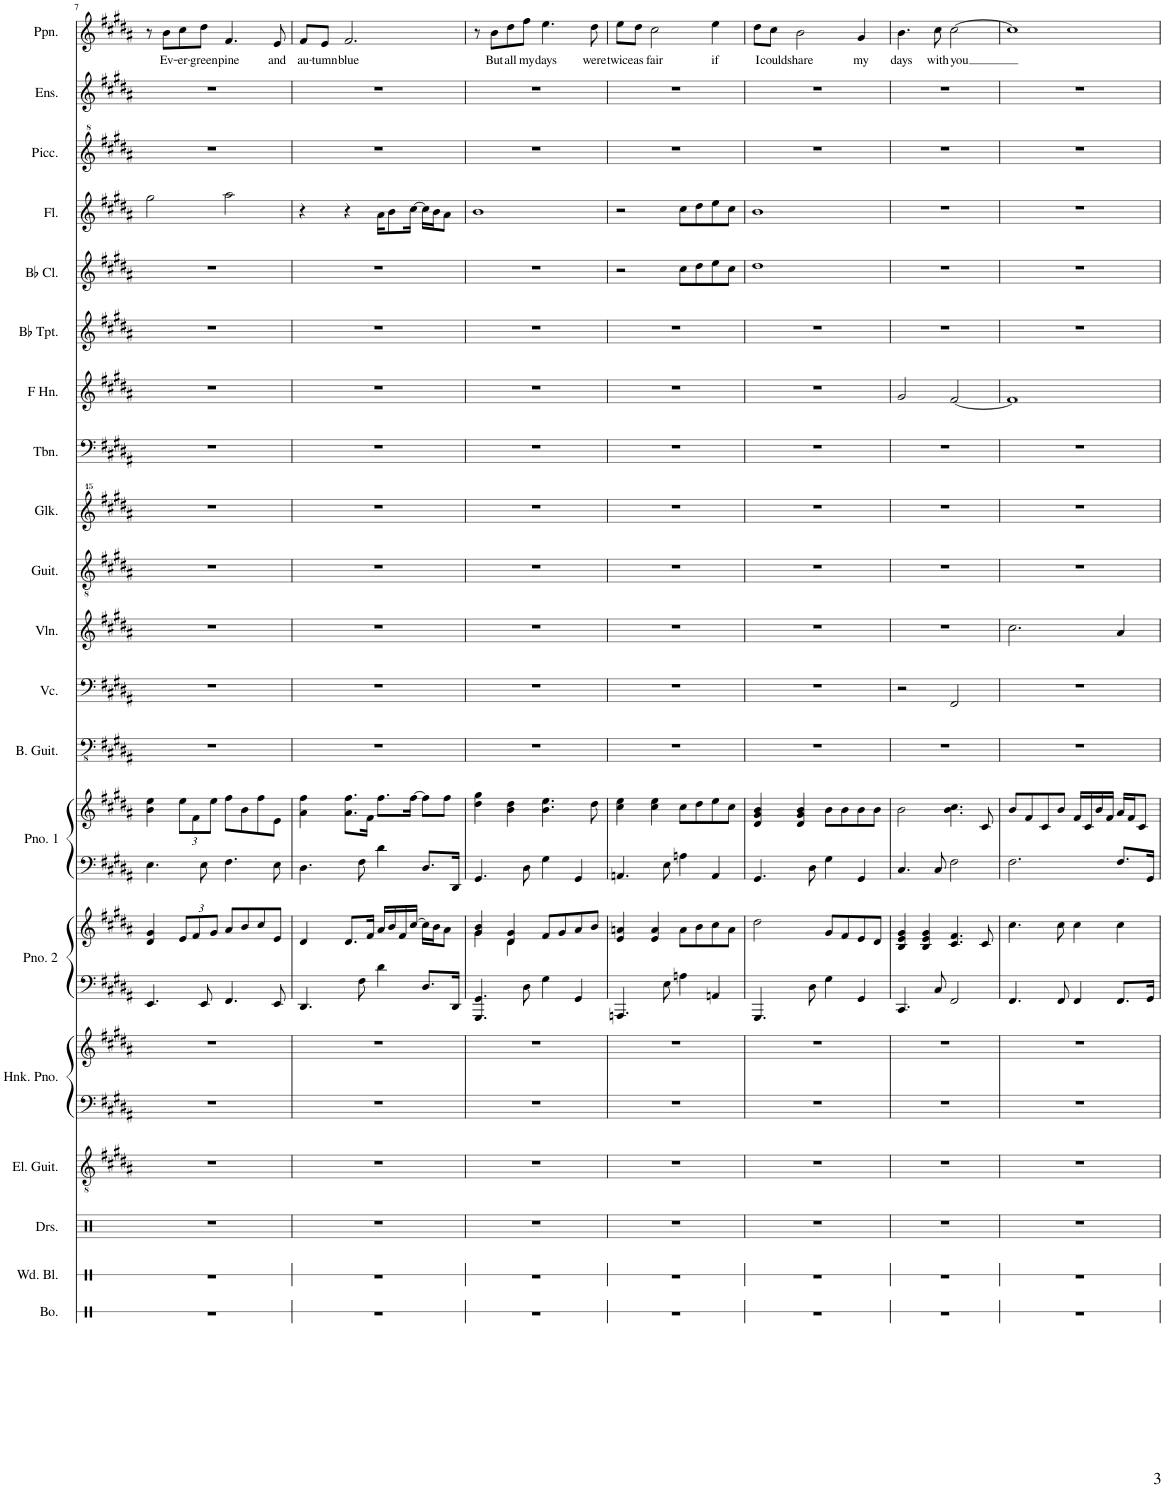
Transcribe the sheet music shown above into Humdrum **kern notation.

**kern	**kern	**kern	**kern	**kern	**kern	**kern	**kern	**kern	**kern	**kern	**kern	**kern	**kern	**kern	**kern	**kern	**kern	**kern	**kern	**kern	**kern	**kern	**text
*part20	*part19	*part18	*part17	*part16	*part16	*part15	*part15	*part14	*part14	*part13	*part12	*part11	*part10	*part9	*part8	*part7	*part6	*part5	*part4	*part3	*part2	*part1	*part1
*staff23	*staff22	*staff21	*staff20	*staff19	*staff18	*staff17	*staff16	*staff15	*staff14	*staff13	*staff12	*staff11	*staff10	*staff9	*staff8	*staff7	*staff6	*staff5	*staff4	*staff3	*staff2	*staff1	*staff1
*I"Bongos	*I"Wood Blocks	*I"Drumset	*I"Electric Guitar	*I"Honky Tonk Piano	*	*I"Piano 2	*	*I"Piano 1	*	*I"Bass Guitar	*I"Violoncello	*I"Violin	*I"Acoustic Guitar	*I"Glockenspiel	*I"Trombone	*I"Horn in F	*I"Bb Trumpet	*I"Bb Clarinet	*I"Flute	*I"Piccolo	*I"Ensemble	*I"Pippin	*
*I'Bo.	*I'Wd. Bl.	*I'Drs.	*I'El. Guit.	*I'Hnk. Pno.	*	*I'Pno. 2	*	*I'Pno. 1	*	*I'B. Guit.	*I'Vc.	*I'Vln.	*I'Guit.	*I'Glk.	*I'Tbn.	*	*I'Bb Tpt.	*I'Bb Cl.	*I'Fl.	*I'Picc.	*I'Ens.	*I'Ppn.	*
!!LO:PB:g=z
*clefX	*clefX	*clefX	*clefGv2	*clefF4	*clefG2	*clefF4	*clefG2	*clefF4	*clefG2	*clefFv4	*clefF4	*clefG2	*clefGv2	*clefG^^2	*clefF4	*clefG2	*clefG2	*clefG2	*clefG2	*clefG^2	*clefG2	*clefG2	*
*	*	*	*	*	*	*	*	*	*	*	*	*	*	*	*	*ITrd4c7	*ITrd1c2	*ITrd1c2	*	*ITrd-7c-12	*	*	*
*k[]	*k[]	*k[]	*k[f#c#g#d#a#]	*k[f#c#g#d#a#]	*k[f#c#g#d#a#]	*k[f#c#g#d#a#]	*k[f#c#g#d#a#]	*k[f#c#g#d#a#]	*k[f#c#g#d#a#]	*k[f#c#g#d#a#]	*k[f#c#g#d#a#]	*k[f#c#g#d#a#]	*k[f#c#g#d#a#]	*k[f#c#g#d#a#]	*k[f#c#g#d#a#]	*k[f#c#g#d#a#]	*k[f#c#g#d#a#]	*k[f#c#g#d#a#]	*k[f#c#g#d#a#]	*k[f#c#g#d#a#]	*k[f#c#g#d#a#]	*k[f#c#g#d#a#]	*
*M4/4	*M4/4	*M4/4	*M4/4	*M4/4	*M4/4	*M4/4	*M4/4	*M4/4	*M4/4	*M4/4	*M4/4	*M4/4	*M4/4	*M4/4	*M4/4	*M4/4	*M4/4	*M4/4	*M4/4	*M4/4	*M4/4	*M4/4	*
*met(c)	*met(c)	*met(c)	*met(c)	*met(c)	*met(c)	*met(c)	*met(c)	*met(c)	*met(c)	*met(c)	*met(c)	*met(c)	*met(c)	*met(c)	*met(c)	*met(c)	*met(c)	*met(c)	*met(c)	*met(c)	*met(c)	*met(c)	*
=7	=7	=7	=7	=7	=7	=7	=7	=7	=7	=7	=7	=7	=7	=7	=7	=7	=7	=7	=7	=7	=7	=7	=7
1r	1r	1r	1r	1r	1r	4.EE/	4d#/ 4g#/	4.E\	4b\ 4ee\	1r	1r	1r	1r	1r	1r	1r	1r	1r	2gg#\	1r	1r	8r	.
!	!	!	!	!	!	!	!	!	!	!	!	!	!	!	!	!	!	!	!	!	!	!	!LO:LY:b
.	.	.	.	.	.	.	.	.	.	.	.	.	.	.	.	.	.	.	.	.	.	8b\L	Ev-
*	*	*	*	*	*	*	*Xbrackettup	*	*Xbrackettup	*	*	*	*	*	*	*	*	*	*	*	*	*	*
!	!	!	!	!	!	!	!	!	!	!	!	!	!	!	!	!	!	!	!	!	!	!	!LO:LY:b
.	.	.	.	.	.	.	12e/L	.	12ee\L	.	.	.	.	.	.	.	.	.	.	.	.	8cc#\	-er-
.	.	.	.	.	.	.	12f#/	.	12f#\	.	.	.	.	.	.	.	.	.	.	.	.	.	.
!	!	!	!	!	!	!	!	!	!	!	!	!	!	!	!	!	!	!	!	!	!	!	!LO:LY:b
.	.	.	.	.	.	8EE/	.	8E\	.	.	.	.	.	.	.	.	.	.	.	.	.	8dd#\J	-green
.	.	.	.	.	.	.	12g#/J	.	12ee\J	.	.	.	.	.	.	.	.	.	.	.	.	.	.
!	!	!	!	!	!	!	!	!	!	!	!	!	!	!	!	!	!	!	!	!	!	!	!LO:LY:b
.	.	.	.	.	.	4.FF#/	8a#/L	4.F#\	8ff#\L	.	.	.	.	.	.	.	.	.	2aa#\	.	.	4.f#/	pine
.	.	.	.	.	.	.	8b/	.	8b\	.	.	.	.	.	.	.	.	.	.	.	.	.	.
.	.	.	.	.	.	.	8cc#/	.	8ff#\	.	.	.	.	.	.	.	.	.	.	.	.	.	.
!	!	!	!	!	!	!	!	!	!	!	!	!	!	!	!	!	!	!	!	!	!	!	!LO:LY:b
.	.	.	.	.	.	8EE/	8e/J	8E\	8e\J	.	.	.	.	.	.	.	.	.	.	.	.	8e/	and
=8	=8	=8	=8	=8	=8	=8	=8	=8	=8	=8	=8	=8	=8	=8	=8	=8	=8	=8	=8	=8	=8	=8	=8
!	!	!	!	!	!	!	!	!	!	!	!	!	!	!	!	!	!	!	!	!	!	!	!LO:LY:b
1r	1r	1r	1r	1r	1r	4.DD#/	4d#/	4.D#\	4a#\ 4ff#\	1r	1r	1r	1r	1r	1r	1r	1r	1r	4r	1r	1r	8f#/L	au-
!	!	!	!	!	!	!	!	!	!	!	!	!	!	!	!	!	!	!	!	!	!	!	!LO:LY:b
.	.	.	.	.	.	.	.	.	.	.	.	.	.	.	.	.	.	.	.	.	.	8e/J	-tumn
!	!	!	!	!	!	!	!	!	!	!	!	!	!	!	!	!	!	!	!	!	!	!	!LO:LY:b
.	.	.	.	.	.	.	8.d#/L	.	8.a#\ 8.ff#\L	.	.	.	.	.	.	.	.	.	4r	.	.	2.f#/	blue
.	.	.	.	.	.	8F#\	.	8F#\	.	.	.	.	.	.	.	.	.	.	.	.	.	.	.
.	.	.	.	.	.	.	16f#/Jk	.	16f#\Jk	.	.	.	.	.	.	.	.	.	.	.	.	.	.
.	.	.	.	.	.	4d#\	16a#/LL	4d#\	8.ff#\L	.	.	.	.	.	.	.	.	.	16a#\KL	.	.	.	.
.	.	.	.	.	.	.	16b/	.	.	.	.	.	.	.	.	.	.	.	8b\	.	.	.	.
.	.	.	.	.	.	.	16f#/	.	.	.	.	.	.	.	.	.	.	.	.	.	.	.	.
.	.	.	.	.	.	.	[16cc#/JJ	.	[16ff#\Jk	.	.	.	.	.	.	.	.	.	[16cc#\Jk	.	.	.	.
.	.	.	.	.	.	8.D#/L	16cc#\LL]	8.D#/L	8ff#\L]	.	.	.	.	.	.	.	.	.	16cc#\LL]	.	.	.	.
.	.	.	.	.	.	.	16b\J	.	.	.	.	.	.	.	.	.	.	.	16b\J	.	.	.	.
.	.	.	.	.	.	.	8a#\J	.	8ff#\J	.	.	.	.	.	.	.	.	.	8a#\J	.	.	.	.
.	.	.	.	.	.	16DD#/Jk	.	16DD#/Jk	.	.	.	.	.	.	.	.	.	.	.	.	.	.	.
=9	=9	=9	=9	=9	=9	=9	=9	=9	=9	=9	=9	=9	=9	=9	=9	=9	=9	=9	=9	=9	=9	=9	=9
*	*	*	*	*	*	*	*^	*	*	*	*	*	*	*	*	*	*	*	*	*	*	*	*
1r	1r	1r	1r	1r	1r	4.GGG#/ 4.GG#/	4g#/ 4b/	4g#\	4.GG#/	4dd#\ 4gg#\	1r	1r	1r	1r	1r	1r	1r	1r	1r	1b	1r	1r	8r	.
!	!	!	!	!	!	!	!	!	!	!	!	!	!	!	!	!	!	!	!	!	!	!	!	!LO:LY:b
.	.	.	.	.	.	.	.	.	.	.	.	.	.	.	.	.	.	.	.	.	.	.	8b\L	But
!	!	!	!	!	!	!	!	!	!	!	!	!	!	!	!	!	!	!	!	!	!	!	!	!LO:LY:b
.	.	.	.	.	.	.	4d#/ 4g#/	4d#\	.	4b\ 4dd#\	.	.	.	.	.	.	.	.	.	.	.	.	8dd#\	all
!	!	!	!	!	!	!	!	!	!	!	!	!	!	!	!	!	!	!	!	!	!	!	!	!LO:LY:b
.	.	.	.	.	.	8D#\	.	.	8D#\	.	.	.	.	.	.	.	.	.	.	.	.	.	8ff#\J	my
!	!	!	!	!	!	!	!	!	!	!	!	!	!	!	!	!	!	!	!	!	!	!	!	!LO:LY:b
.	.	.	.	.	.	4G#\	8f#/L	2ryy	4G#\	4.b\ 4.ee\	.	.	.	.	.	.	.	.	.	.	.	.	4.ee\	days
.	.	.	.	.	.	.	8g#/	.	.	.	.	.	.	.	.	.	.	.	.	.	.	.	.	.
.	.	.	.	.	.	4GG#/	8a#/	.	4GG#/	.	.	.	.	.	.	.	.	.	.	.	.	.	.	.
!	!	!	!	!	!	!	!	!	!	!	!	!	!	!	!	!	!	!	!	!	!	!	!	!LO:LY:b
.	.	.	.	.	.	.	8b/J	.	.	8dd#\	.	.	.	.	.	.	.	.	.	.	.	.	8dd#\	were
*	*	*	*	*	*	*	*v	*v	*	*	*	*	*	*	*	*	*	*	*	*	*	*	*	*
=10	=10	=10	=10	=10	=10	=10	=10	=10	=10	=10	=10	=10	=10	=10	=10	=10	=10	=10	=10	=10	=10	=10	=10
!	!	!	!	!	!	!	!	!	!	!	!	!	!	!	!	!	!	!	!	!	!	!	!LO:LY:b
1r	1r	1r	1r	1r	1r	4.AAAn/	4e/ 4an/	4.AAn/	4cc#\ 4ee\	1r	1r	1r	1r	1r	1r	1r	1r	2r	2r	1r	1r	8ee\L	twice
!	!	!	!	!	!	!	!	!	!	!	!	!	!	!	!	!	!	!	!	!	!	!	!LO:LY:b
.	.	.	.	.	.	.	.	.	.	.	.	.	.	.	.	.	.	.	.	.	.	8dd#\J	as
!	!	!	!	!	!	!	!	!	!	!	!	!	!	!	!	!	!	!	!	!	!	!	!LO:LY:b
.	.	.	.	.	.	.	4e/ 4a/	.	4cc#\ 4ee\	.	.	.	.	.	.	.	.	.	.	.	.	2cc#\	fair
.	.	.	.	.	.	8E\	.	8E\	.	.	.	.	.	.	.	.	.	.	.	.	.	.	.
.	.	.	.	.	.	4An\	8a\L	4An\	8cc#\L	.	.	.	.	.	.	.	.	8cc#\L	8cc#\L	.	.	.	.
.	.	.	.	.	.	.	8b\	.	8dd#\	.	.	.	.	.	.	.	.	8dd#\	8dd#\	.	.	.	.
!	!	!	!	!	!	!	!	!	!	!	!	!	!	!	!	!	!	!	!	!	!	!	!LO:LY:b
.	.	.	.	.	.	4AAn/	8cc#\	4AA/	8ee\	.	.	.	.	.	.	.	.	8ee\	8ee\	.	.	4ee\	if
.	.	.	.	.	.	.	8a\J	.	8cc#\J	.	.	.	.	.	.	.	.	8cc#\J	8cc#\J	.	.	.	.
=11	=11	=11	=11	=11	=11	=11	=11	=11	=11	=11	=11	=11	=11	=11	=11	=11	=11	=11	=11	=11	=11	=11	=11
!	!	!	!	!	!	!	!	!	!	!	!	!	!	!	!	!	!	!	!	!	!	!	!LO:LY:b
1r	1r	1r	1r	1r	1r	4.GGG#/	2dd#\	4.GG#/	4d#/ 4g#/ 4b/	1r	1r	1r	1r	1r	1r	1r	1r	1dd#	1b	1r	1r	8dd#\L	I
!	!	!	!	!	!	!	!	!	!	!	!	!	!	!	!	!	!	!	!	!	!	!	!LO:LY:b
.	.	.	.	.	.	.	.	.	.	.	.	.	.	.	.	.	.	.	.	.	.	8cc#\J	could
!	!	!	!	!	!	!	!	!	!	!	!	!	!	!	!	!	!	!	!	!	!	!	!LO:LY:b
.	.	.	.	.	.	.	.	.	4d#/ 4g#/ 4b/	.	.	.	.	.	.	.	.	.	.	.	.	2b\	share
.	.	.	.	.	.	8D#\	.	8D#\	.	.	.	.	.	.	.	.	.	.	.	.	.	.	.
.	.	.	.	.	.	4G#\	8g#/L	4G#\	8b\L	.	.	.	.	.	.	.	.	.	.	.	.	.	.
.	.	.	.	.	.	.	8f#/	.	8b\	.	.	.	.	.	.	.	.	.	.	.	.	.	.
!	!	!	!	!	!	!	!	!	!	!	!	!	!	!	!	!	!	!	!	!	!	!	!LO:LY:b
.	.	.	.	.	.	4GG#/	8e/	4GG#/	8b\	.	.	.	.	.	.	.	.	.	.	.	.	4g#/	my
.	.	.	.	.	.	.	8d#/J	.	8b\J	.	.	.	.	.	.	.	.	.	.	.	.	.	.
=12	=12	=12	=12	=12	=12	=12	=12	=12	=12	=12	=12	=12	=12	=12	=12	=12	=12	=12	=12	=12	=12	=12	=12
!	!	!	!	!	!	!	!	!	!	!	!	!	!	!	!	!	!	!	!	!	!	!	!LO:LY:b
1r	1r	1r	1r	1r	1r	4.CC#/	4B/ 4e/ 4g#/	4.C#/	2b\	1r	2r	1r	1r	1r	1r	2g#/	1r	1r	1r	1r	1r	4.b\	days
.	.	.	.	.	.	.	4B/ 4e/ 4g#/	.	.	.	.	.	.	.	.	.	.	.	.	.	.	.	.
!	!	!	!	!	!	!	!	!	!	!	!	!	!	!	!	!	!	!	!	!	!	!	!LO:LY:b
.	.	.	.	.	.	8C#/	.	8C#/	.	.	.	.	.	.	.	.	.	.	.	.	.	8cc#\	with
!	!	!	!	!	!	!	!	!	!	!	!	!	!	!	!	!	!	!	!	!	!	!	!LO:LY:b
.	.	.	.	.	.	2FF#/	4.c#/ 4.f#/	2F#\	4.b\ 4.cc#\	.	2FF#/	.	.	.	.	[2f#/	.	.	.	.	.	[2cc#\	you
.	.	.	.	.	.	.	8c#/	.	8c#/	.	.	.	.	.	.	.	.	.	.	.	.	.	.
=13	=13	=13	=13	=13	=13	=13	=13	=13	=13	=13	=13	=13	=13	=13	=13	=13	=13	=13	=13	=13	=13	=13	=13
1r	1r	1r	1r	1r	1r	4.FF#/	4.cc#\	2.F#\	8b/L	1r	1r	2.cc#\	1r	1r	1r	1f#]	1r	1r	1r	1r	1r	1cc#]	.
.	.	.	.	.	.	.	.	.	8f#/	.	.	.	.	.	.	.	.	.	.	.	.	.	.
.	.	.	.	.	.	.	.	.	8c#/	.	.	.	.	.	.	.	.	.	.	.	.	.	.
.	.	.	.	.	.	8FF#/	8cc#\	.	8b/J	.	.	.	.	.	.	.	.	.	.	.	.	.	.
.	.	.	.	.	.	4FF#/	4cc#\	.	16f#/LL	.	.	.	.	.	.	.	.	.	.	.	.	.	.
.	.	.	.	.	.	.	.	.	16c#/	.	.	.	.	.	.	.	.	.	.	.	.	.	.
.	.	.	.	.	.	.	.	.	16b/	.	.	.	.	.	.	.	.	.	.	.	.	.	.
.	.	.	.	.	.	.	.	.	16f#/JJ	.	.	.	.	.	.	.	.	.	.	.	.	.	.
.	.	.	.	.	.	8.FF#/L	4cc#\	8.F#/L	16a#/LL	.	.	4a#/	.	.	.	.	.	.	.	.	.	.	.
.	.	.	.	.	.	.	.	.	16f#/J	.	.	.	.	.	.	.	.	.	.	.	.	.	.
.	.	.	.	.	.	.	.	.	8c#/J	.	.	.	.	.	.	.	.	.	.	.	.	.	.
.	.	.	.	.	.	16GG#/Jk	.	16GG#/Jk	.	.	.	.	.	.	.	.	.	.	.	.	.	.	.
=	=	=	=	=	=	=	=	=	=	=	=	=	=	=	=	=	=	=	=	=	=	=	=
*-	*-	*-	*-	*-	*-	*-	*-	*-	*-	*-	*-	*-	*-	*-	*-	*-	*-	*-	*-	*-	*-	*-	*-
